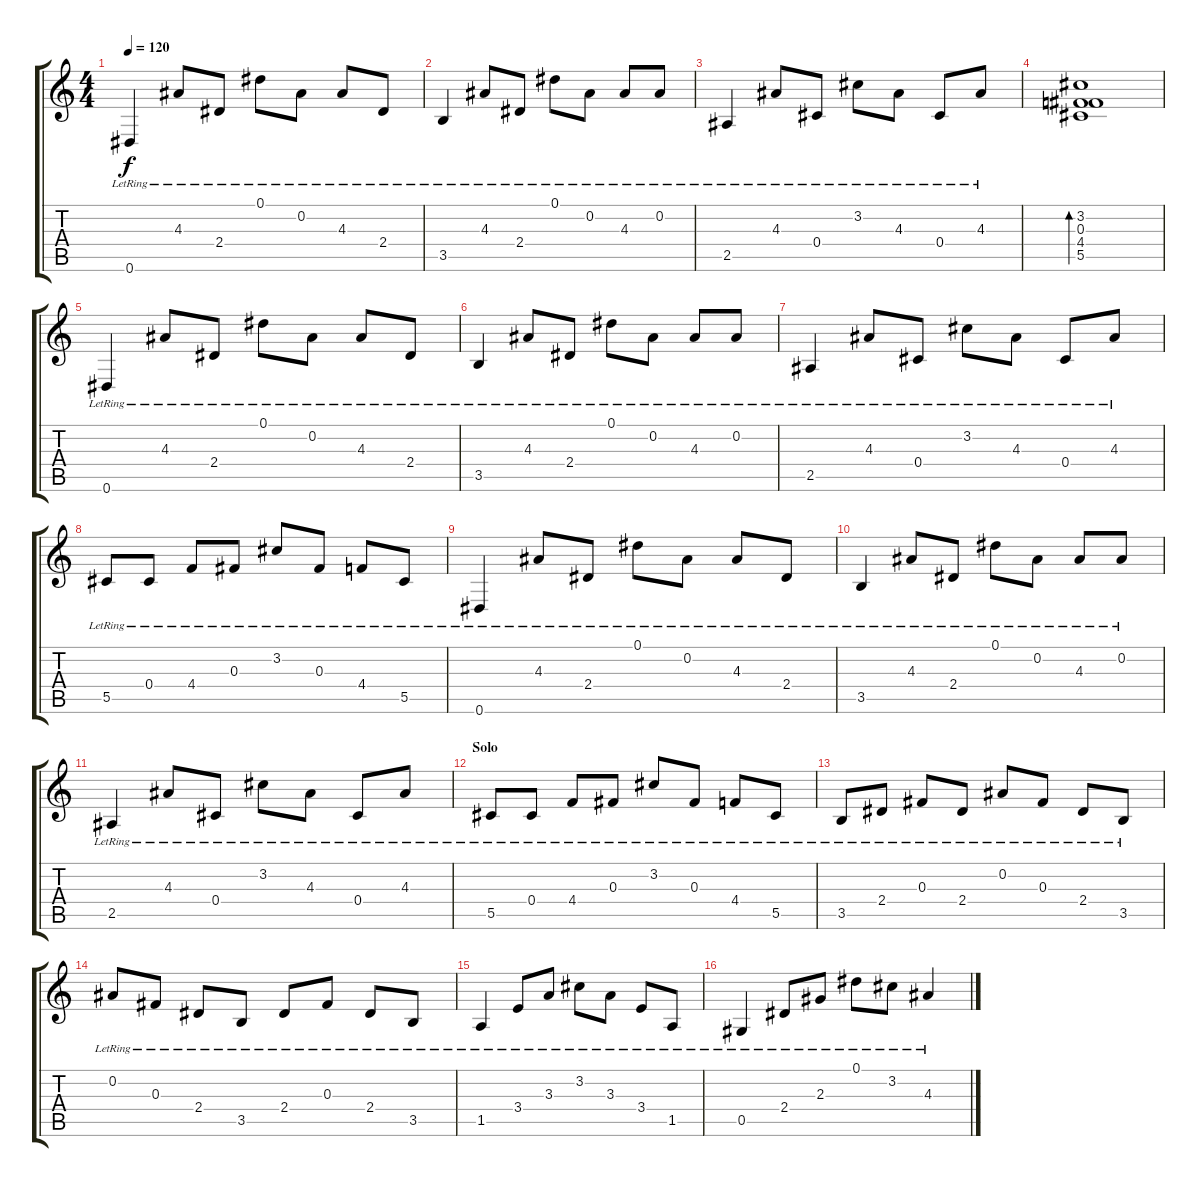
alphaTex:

\track (" " " ") {instrument electricguitarclean}
\staff {score tabs}
\tuning (Eb4 Bb3 Gb3 Db3 Ab2 Eb2) {hide}
\ts (4 4)
\tempo 120
\clef g2
\ks c
0.6{lr}.4{dy f} 4.3{lr}.8 2.4{lr}.8 0.1{lr}.8 0.2{lr}.8 4.3{lr}.8 2.4{lr}.8 |
3.5{lr}.4 4.3{lr}.8 2.4{lr}.8 0.1{lr}.8 0.2{lr}.8 4.3{lr}.8 0.2{lr}.8 |
2.5{lr}.4 4.3{lr}.8 0.4{lr}.8 3.2{lr}.8 4.3{lr}.8 0.4{lr}.8 4.3{lr}.8 |
(3.2 0.3 4.4 5.5).1{bd 480} |
0.6{lr}.4 4.3{lr}.8 2.4{lr}.8 0.1{lr}.8 0.2{lr}.8 4.3{lr}.8 2.4{lr}.8 |
3.5{lr}.4 4.3{lr}.8 2.4{lr}.8 0.1{lr}.8 0.2{lr}.8 4.3{lr}.8 0.2{lr}.8 |
2.5{lr}.4 4.3{lr}.8 0.4{lr}.8 3.2{lr}.8 4.3{lr}.8 0.4{lr}.8 4.3{lr}.8 |
5.5{lr}.8 0.4{lr}.8 4.4{lr}.8 0.3{lr}.8 3.2{lr}.8 0.3{lr}.8 4.4{lr}.8 5.5{lr}.8 |
0.6{lr}.4 4.3{lr}.8 2.4{lr}.8 0.1{lr}.8 0.2{lr}.8 4.3{lr}.8 2.4{lr}.8 |
3.5{lr}.4 4.3{lr}.8 2.4{lr}.8 0.1{lr}.8 0.2{lr}.8 4.3{lr}.8 0.2{lr}.8 |
2.5{lr}.4 4.3{lr}.8 0.4{lr}.8 3.2{lr}.8 4.3{lr}.8 0.4{lr}.8 4.3{lr}.8 |
\section ("" "Solo")
5.5{lr}.8 0.4{lr}.8 4.4{lr}.8 0.3{lr}.8 3.2{lr}.8 0.3{lr}.8 4.4{lr}.8 5.5{lr}.8 |
3.5{lr}.8 2.4{lr}.8 0.3{lr}.8 2.4{lr}.8 0.2{lr}.8 0.3{lr}.8 2.4{lr}.8 3.5{lr}.8 |
0.2{lr}.8 0.3{lr}.8 2.4{lr}.8 3.5{lr}.8 2.4{lr}.8 0.3{lr}.8 2.4{lr}.8 3.5{lr}.8 |
1.5{lr}.4 3.4{lr}.8 3.3{lr}.8 3.2{lr}.8 3.3{lr}.8 3.4{lr}.8 1.5{lr}.8 |
0.5{lr}.4 2.4{lr}.8 2.3{lr}.8 0.1{lr}.8 3.2{lr}.8 4.3{lr}.4
